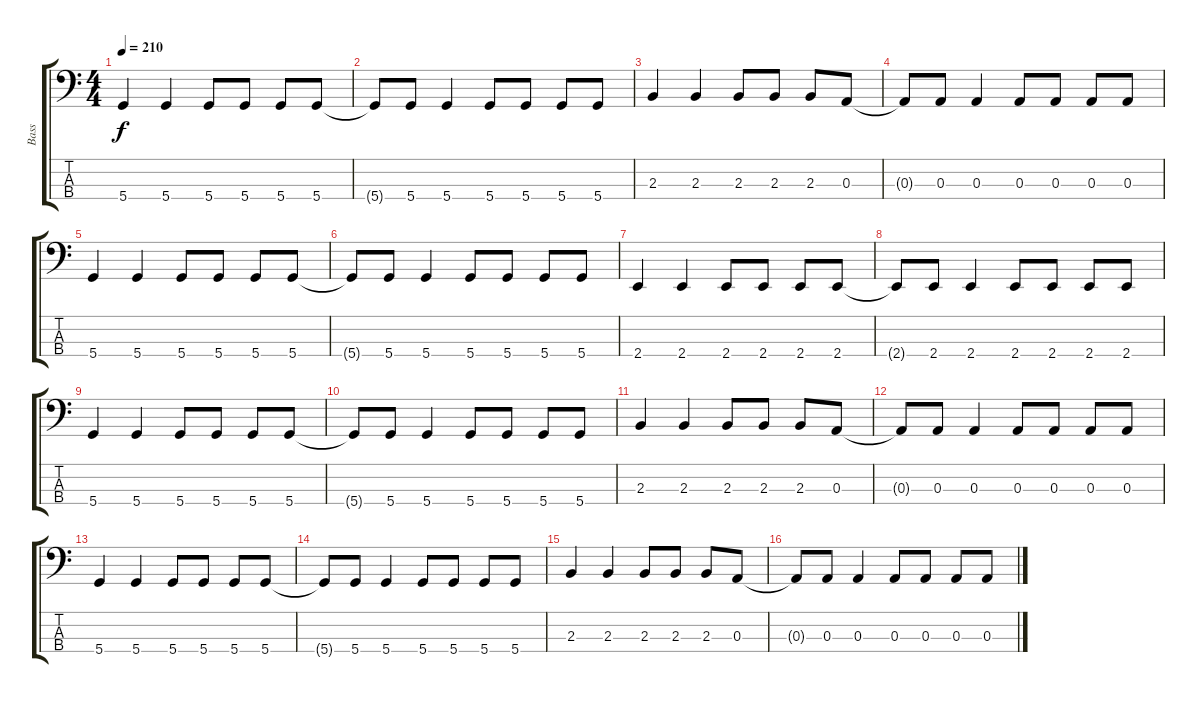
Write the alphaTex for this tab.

\track ("Bass" "Bass") {instrument electricbasspick}
\staff {score tabs}
\tuning (G2 D2 A1 D1) {hide}
\ts (4 4)
\tempo 210
\clef f4
\ks c
5.4.4{dy f} 5.4.4 5.4.8 5.4.8 5.4.8 5.4.8 |
5.4{t}.8 5.4.8 5.4.4 5.4.8 5.4.8 5.4.8 5.4.8 |
2.3.4 2.3.4 2.3.8 2.3.8 2.3.8 0.3.8 |
0.3{t}.8 0.3.8 0.3.4 0.3.8 0.3.8 0.3.8 0.3.8 |
5.4.4 5.4.4 5.4.8 5.4.8 5.4.8 5.4.8 |
5.4{t}.8 5.4.8 5.4.4 5.4.8 5.4.8 5.4.8 5.4.8 |
2.4.4 2.4.4 2.4.8 2.4.8 2.4.8 2.4.8 |
2.4{t}.8 2.4.8 2.4.4 2.4.8 2.4.8 2.4.8 2.4.8 |
5.4.4 5.4.4 5.4.8 5.4.8 5.4.8 5.4.8 |
5.4{t}.8 5.4.8 5.4.4 5.4.8 5.4.8 5.4.8 5.4.8 |
2.3.4 2.3.4 2.3.8 2.3.8 2.3.8 0.3.8 |
0.3{t}.8 0.3.8 0.3.4 0.3.8 0.3.8 0.3.8 0.3.8 |
5.4.4 5.4.4 5.4.8 5.4.8 5.4.8 5.4.8 |
5.4{t}.8 5.4.8 5.4.4 5.4.8 5.4.8 5.4.8 5.4.8 |
2.3.4 2.3.4 2.3.8 2.3.8 2.3.8 0.3.8 |
0.3{t}.8 0.3.8 0.3.4 0.3.8 0.3.8 0.3.8 0.3.8
